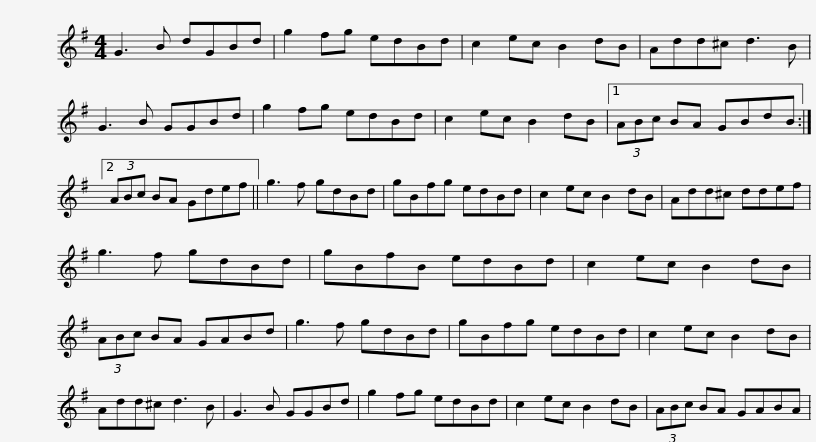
X:1
L:1/8
M:4/4
I:linebreak $
K:G
V:1 treble
V:1
 G3 B dGBd | g2 fg edBd | c2 ec B2 dB | Add^c d3 B | G3 B GGBd | %5
 g2 fg edBd |$ c2 ec B2 dB |1 (3ABc BA GBdB :|2 (3ABc BA Gdef || g3 f gdBd | %10
 gBfg edBd | c2 ec B2 dB |$ Add^c ddef | g3 f gdBd | gBfB edBd | %15
 c2 ec B2 dB | (3ABc BA GABd | g3 f gdBd |$ gBfg edBd | c2 ec B2 dB | %20
 Add^c d3 B | G3 B GGBd | g2 fg edBd | c2 ec B2 dB |$ (3ABc BA GABA | %25
